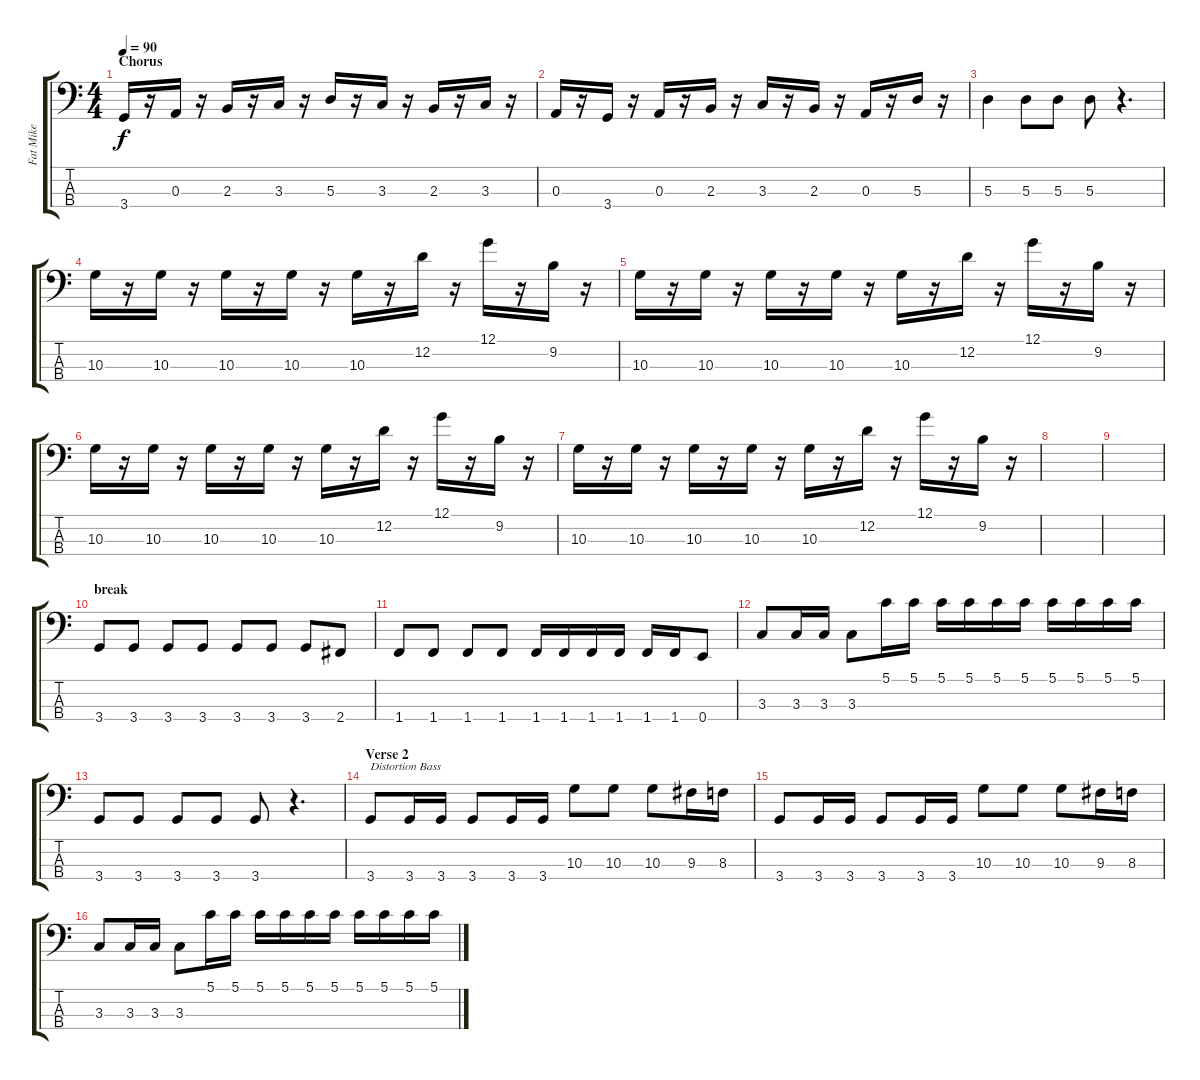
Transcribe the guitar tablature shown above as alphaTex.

\track ("Fat Mike" "Fat Mike") {instrument electricbassfinger}
\staff {score tabs}
\tuning (G2 D2 A1 E1) {hide}
\ts (4 4)
\section ("" "Chorus")
\tempo 90
\clef f4
\ks c
3.4.16{dy f} r.16 0.3.16 r.16 2.3.16 r.16 3.3.16 r.16 5.3.16 r.16 3.3.16 r.16 2.3.16 r.16 3.3.16 r.16 |
0.3.16 r.16 3.4.16 r.16 0.3.16 r.16 2.3.16 r.16 3.3.16 r.16 2.3.16 r.16 0.3.16 r.16 5.3.16 r.16 |
5.3.4 5.3.8 5.3.8 5.3.8 r.4{d} |
10.3.16 r.16 10.3.16 r.16 10.3.16 r.16 10.3.16 r.16 10.3.16 r.16 12.2.16 r.16 12.1.16 r.16 9.2.16 r.16 |
10.3.16 r.16 10.3.16 r.16 10.3.16 r.16 10.3.16 r.16 10.3.16 r.16 12.2.16 r.16 12.1.16 r.16 9.2.16 r.16 |
10.3.16 r.16 10.3.16 r.16 10.3.16 r.16 10.3.16 r.16 10.3.16 r.16 12.2.16 r.16 12.1.16 r.16 9.2.16 r.16 |
10.3.16 r.16 10.3.16 r.16 10.3.16 r.16 10.3.16 r.16 10.3.16 r.16 12.2.16 r.16 12.1.16 r.16 9.2.16 r.16 |
|
|
\section ("" "break")
3.4.8 3.4.8 3.4.8 3.4.8 3.4.8 3.4.8 3.4.8 2.4.8 |
1.4.8 1.4.8 1.4.8 1.4.8 1.4.16 1.4.16 1.4.16 1.4.16 1.4.16 1.4.16 0.4.8 |
3.3.8 3.3.16 3.3.16 3.3.8 5.1.16 5.1.16 5.1.16 5.1.16 5.1.16 5.1.16 5.1.16 5.1.16 5.1.16 5.1.16 |
3.4.8 3.4.8 3.4.8 3.4.8 3.4.8 r.4{d} |
\section ("" "Verse 2")
3.4.8{txt "Distortion Bass" instrument lead8bassandlead} 3.4.16 3.4.16 3.4.8 3.4.16 3.4.16 10.3.8 10.3.8 10.3.8 9.3.16 8.3.16 |
3.4.8 3.4.16 3.4.16 3.4.8 3.4.16 3.4.16 10.3.8 10.3.8 10.3.8 9.3.16 8.3.16 |
3.3.8 3.3.16 3.3.16 3.3.8 5.1.16 5.1.16 5.1.16 5.1.16 5.1.16 5.1.16 5.1.16 5.1.16 5.1.16 5.1.16
